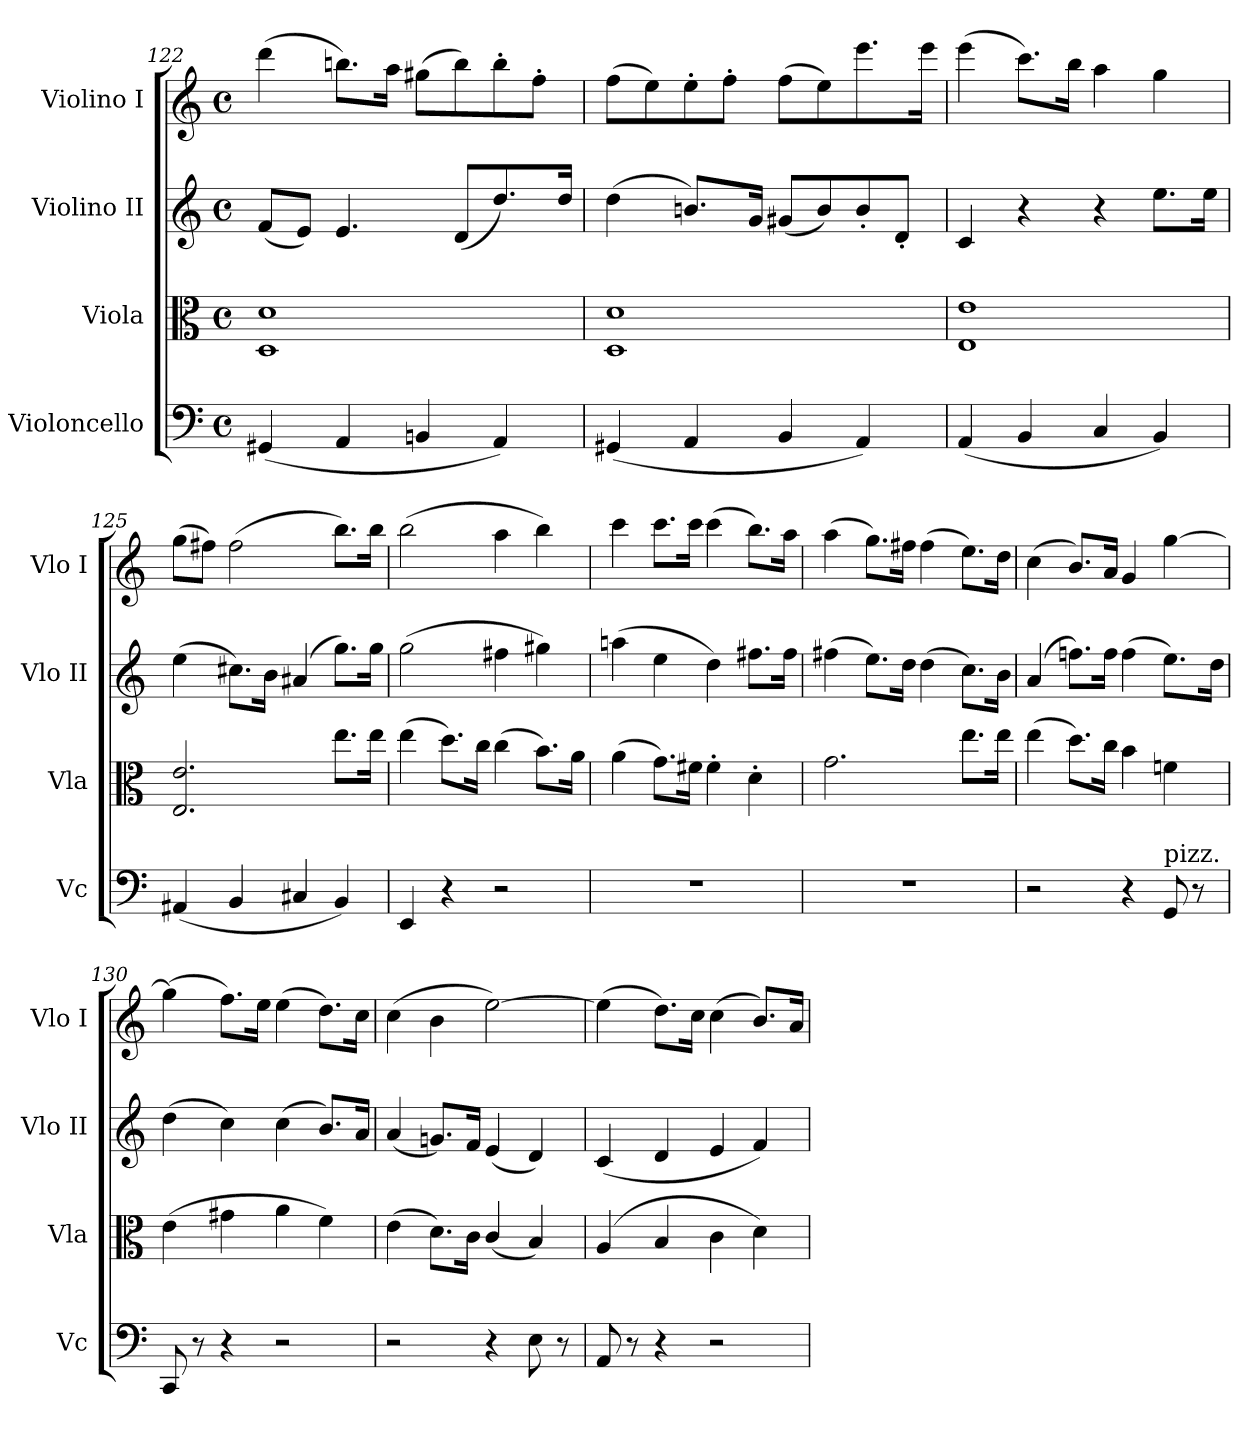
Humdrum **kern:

**kern	**kern	**kern	**kern
*part4	*part3	*part2	*part1
*staff4	*staff3	*staff2	*staff1
*I"Violoncello	*I"Viola	*I"Violino II	*I"Violino I
*I'Vc	*I'Vla	*I'Vlo II	*I'Vlo I
*clefF4	*clefC3	*clefG2	*clefG2
*k[]	*k[]	*k[]	*k[]
*M4/4	*M4/4	*M4/4	*M4/4
*met(c)	*met(c)	*met(c)	*met(c)
=122	=122	=122	=122
(4GG#X/	1D 1d	(8f/L	(4ddd\
.	.	8e/J)	.
4AA/	.	4.e/	8.bbn\L)
.	.	.	16aa\Jk
4BBn/	.	.	(8gg#X\L
.	.	(8d/L	8bb\)
4AA/)	.	8.dd/)	8bb'\
.	.	.	8ff'\J
.	.	16dd/Jk	.
=123	=123	=123	=123
(4GG#X/	1D 1d	(4dd\	(8ff\L
.	.	.	8ee\)
4AA/	.	8.bn/L)	8ee'\
.	.	.	8ff'\J
.	.	16g/Jk	.
4BB/	.	(8g#X/L	(8ff\L
.	.	8b/)	8ee\)
4AA/)	.	8b'/	8.eee\
.	.	8d'/J	.
.	.	.	16eee\Jk
=124	=124	=124	=124
(4AA/	1E 1e	4c/	(4eee\
4BB/	.	4r	8.ccc\L)
.	.	.	16bb\Jk
4C/	.	4r	4aa\
4BB/)	.	8.ee\L	4gg\
.	.	16ee\Jk	.
=125	=125	=125	=125
(4AA#X/	2.E/ 2.e/	(4ee\	(8gg\L
.	.	.	8ff#X\J)
4BB/	.	8.cc#X\L)	(2ff#\
.	.	16b\Jk	.
4C#X/	.	(4a#X/	.
4BB/)	8.ee\L	8.gg\L)	8.bb\L)
.	16ee\Jk	16gg\Jk	16bb\Jk
=126	=126	=126	=126
4EE/	(4ee\	(2gg\	(2bb\
4r	8.dd\L)	.	.
.	16cc\Jk	.	.
2r	(4cc\	4ff#X\	4aa\
.	8.b\L)	4gg#X\)	4bb\)
.	16a\Jk	.	.
!!LO:LB:g=z
=127	=127	=127	=127
1r	(4a\	(4aan\	4ccc\
.	8.g\L)	4ee\	8.ccc\L
.	16f#X\Jk	.	16ccc\Jk
.	4f#'\	4dd\)	(4ccc\
.	4d'\	8.ff#X\L	8.bb\L)
.	.	16ff#\Jk	16aa\Jk
=128	=128	=128	=128
1r	2.g\	(4ff#X\	(4aa\
.	.	8.ee\L)	8.gg\L)
.	.	16dd\Jk	16ff#X\Jk
.	.	(4dd\	(4ff#\
.	8.ee\L	8.cc\L)	8.ee\L)
.	16ee\Jk	16b\Jk	16dd\Jk
=129	=129	=129	=129
2r	(4ee\	(4a/	(4cc\
.	8.dd\L)	8.ffn\L)	8.b/L)
.	16cc\Jk	16ff\Jk	16a/Jk
4r	4b\	(4ff\	4g/
!LO:TX:a:t=pizz.	!	!	!
8GG/	4fn\	8.ee\L)	[4gg\
8r	.	.	.
.	.	16dd\Jk	.
=130	=130	=130	=130
8CC/	(4e\	(4dd\	(4gg\]
8r	.	.	.
4r	4g#X\	4cc\)	8.ff\L)
.	.	.	16ee\Jk
2r	4a\	(4cc\	(4ee\
.	4f\)	8.b/L)	8.dd\L)
.	.	16a/Jk	16cc\Jk
=131	=131	=131	=131
2r	(4e\	(4a/	(4cc\
.	8.d\L)	8.gn/L)	4b\
.	16c\Jk	16f/Jk	.
4r	(4c/	(4e/	[2ee\)
8E\	4B/)	4d/)	.
8r	.	.	.
=132	=132	=132	=132
8AA/	(4A/	(4c/	(4ee\]
8r	.	.	.
4r	4B/	4d/	8.dd\L)
.	.	.	16cc\Jk
2r	4c\	4e/	(4cc\
.	4d\)	4f/)	8.b/L)
.	.	.	16a/Jk
=	=	=	=
*-	*-	*-	*-
